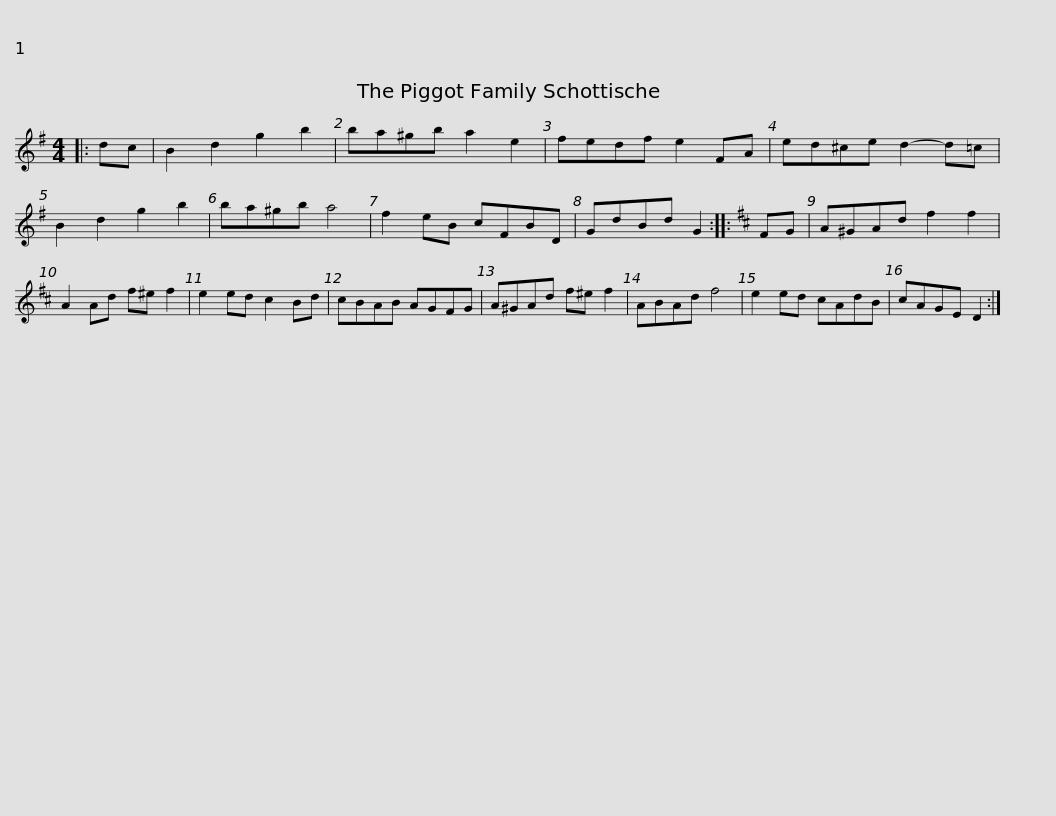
X:1
L:1/8
M:4/4
I:linebreak $
K:G
V:1 treble
V:1
|: dc | B2 d2 g2 b2 | ba^gb a2 e2 | fedf e2 FA | ed^ce d2- d=c | %5
 B2 d2 g2 b2 | ba^gb a4 |$ f2 eB cFBD | GdBd G2 ::[K:D] FG | %10
 A^GAd f2 f2 | A2 Ad f^e f2 | e2 ed c2 Bd | cBAB AGFG |$ A^GAd f^e f2 | %15
 ABAd f4 | e2 ed cAdB | cAGE D2 :| %18
